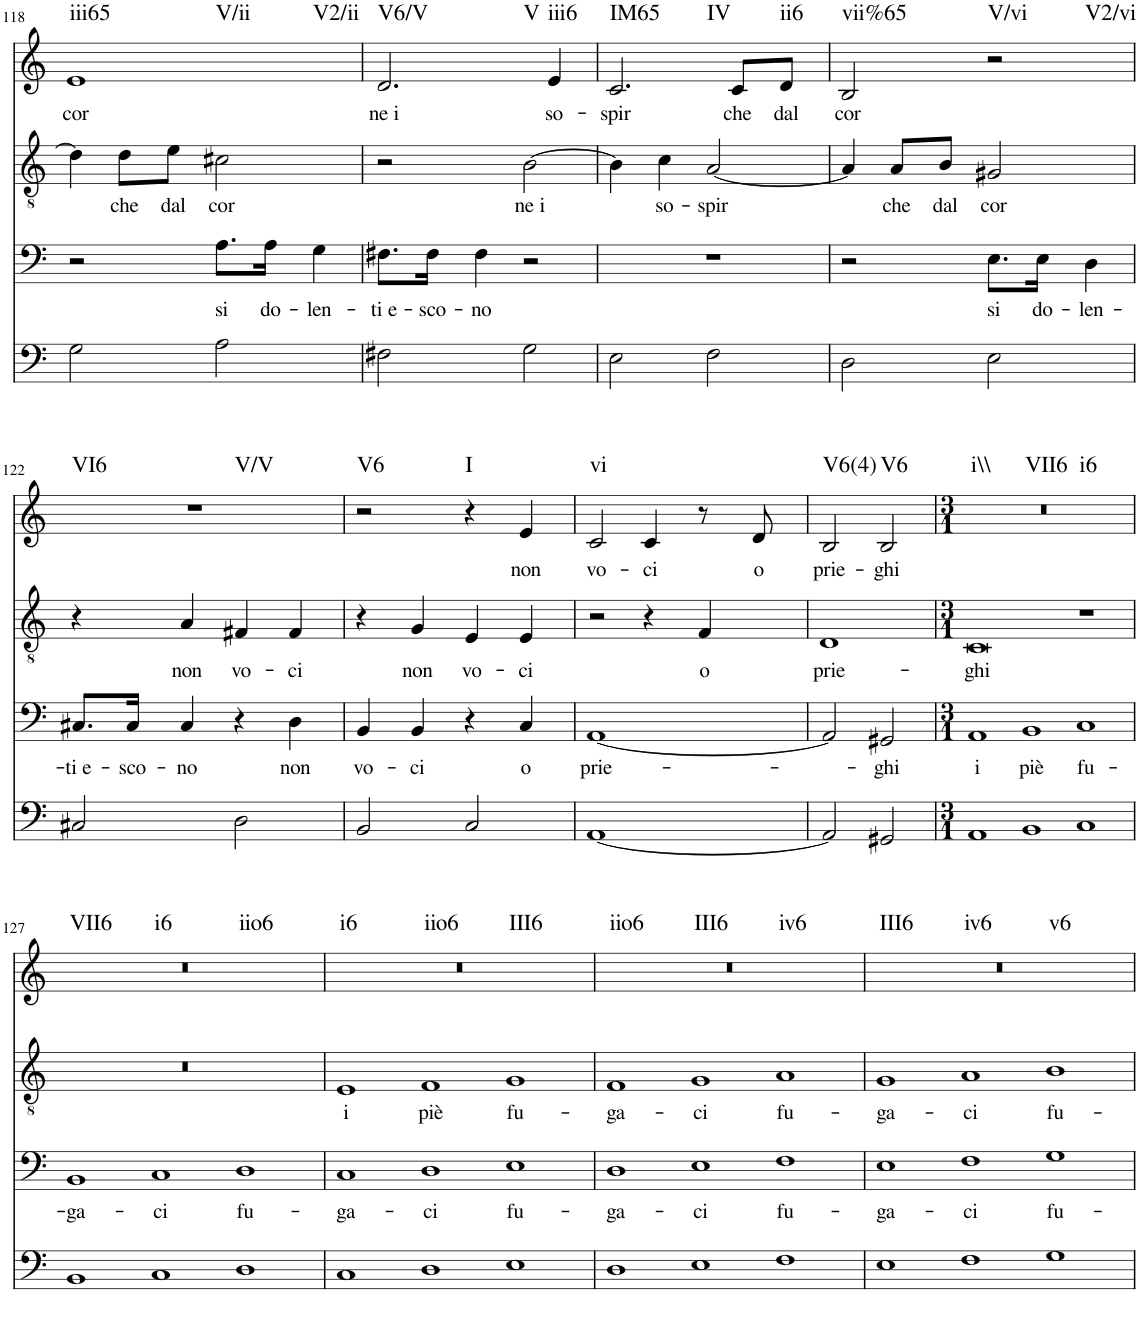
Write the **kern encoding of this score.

**kern	**kern	**text	**kern	**text	**kern	**text	**harte
*part4	*part3	*part3	*part2	*part2	*part1	*part1	*part1
*staff4	*staff3	*staff3	*staff2	*staff2	*staff1	*staff1	*
*I"unbenannt4	*I"unbenannt3	*	*I"unbenannt2	*	*I"unbenannt1	*	*
!!LO:PB:g=z
*clefF4	*clefF4	*	*clefGv2	*	*clefG2	*	*
*k[]	*k[]	*	*k[]	*	*k[]	*	*
*M4/4	*M4/4	*	*M4/4	*	*M4/4	*	*
=118	=118	=118	=118	=118	=118	=118	=118
!	!	!	!	!	!	!LO:LY:b	!LO:H:n=1:kt=iii65
!	!	!	!	!	!	!	!LO:H:n=2:kt=V/ii
!	!	!	!	!	!	!	!LO:H:n=3:kt=V2/ii
2G\	2r	.	4d\]	.	1e	cor	N N N
!	!	!	!	!LO:LY:b	!	!	!
.	.	.	8d\L	che	.	.	.
!	!	!	!	!LO:LY:b	!	!	!
.	.	.	8e\J	dal	.	.	.
!	!	!LO:LY:b	!	!LO:LY:b	!	!	!
2A\	8.A\L	si	2c#X\	cor	.	.	.
!	!	!LO:LY:b	!	!	!	!	!
.	16A\Jk	do-	.	.	.	.	.
!	!	!LO:LY:b	!	!	!	!	!
.	4G\	len-	.	.	.	.	.
=119	=119	=119	=119	=119	=119	=119	=119
!	!	!LO:LY:b	!	!	!	!LO:LY:b	!LO:H:n=1:kt=V6/V
!	!	!	!	!	!	!	!LO:H:n=2:kt=V
2F#X\	8.F#X\L	ti e-	2r	.	2.d/	ne i	N N
!	!	!LO:LY:b	!	!	!	!	!
.	16F#\Jk	sco-	.	.	.	.	.
!	!	!LO:LY:b	!	!	!	!	!
.	4F#\	no	.	.	.	.	.
!	!	!	!	!LO:LY:b	!	!	!
2G\	2r	.	[2B\	ne i	.	.	.
!	!	!	!	!	!	!LO:LY:b	!LO:H:kt=iii6
.	.	.	.	.	4e/	so-	N
=120	=120	=120	=120	=120	=120	=120	=120
!	!	!	!	!	!	!LO:LY:b	!LO:H:n=1:kt=IM65
!	!	!	!	!	!	!	!LO:H:n=2:kt=IV
2E\	1r	.	4B\]	.	2.c/	spir	N N
!	!	!	!	!LO:LY:b	!	!	!
.	.	.	4c\	so-	.	.	.
!	!	!	!	!LO:LY:b	!	!	!
2F\	.	.	[2A/	spir	.	.	.
!	!	!	!	!	!	!LO:LY:b	!
.	.	.	.	.	8c/L	che	.
!	!	!	!	!	!	!LO:LY:b	!LO:H:kt=ii6
.	.	.	.	.	8d/J	dal	N
=121	=121	=121	=121	=121	=121	=121	=121
!	!	!	!	!	!	!LO:LY:b	!LO:H:kt=vii%65
2D\	2r	.	4A/]	.	2B/	cor	N
!	!	!	!	!LO:LY:b	!	!	!
.	.	.	8A/L	che	.	.	.
!	!	!	!	!LO:LY:b	!	!	!
.	.	.	8B/J	dal	.	.	.
!	!	!LO:LY:b	!	!LO:LY:b	!	!	!LO:H:n=1:kt=V/vi
!	!	!	!	!	!	!	!LO:H:n=2:kt=V2/vi
2E\	8.E\L	si	2G#X/	cor	2r	.	N N
!	!	!LO:LY:b	!	!	!	!	!
.	16E\Jk	do-	.	.	.	.	.
!	!	!LO:LY:b	!	!	!	!	!
.	4D\	len-	.	.	.	.	.
!!LO:LB:g=z
=122	=122	=122	=122	=122	=122	=122	=122
!	!	!LO:LY:b	!	!	!	!	!LO:H:n=1:kt=VI6
!	!	!	!	!	!	!	!LO:H:n=2:kt=V/V
2C#X/	8.C#X/L	ti e-	4r	.	1r	.	N N
!	!	!LO:LY:b	!	!	!	!	!
.	16C#/Jk	sco-	.	.	.	.	.
!	!	!LO:LY:b	!	!LO:LY:b	!	!	!
.	4C#/	no	4A/	non	.	.	.
!	!	!	!	!LO:LY:b	!	!	!
2D\	4r	.	4F#X/	vo-	.	.	.
!	!	!LO:LY:b	!	!LO:LY:b	!	!	!
.	4D\	non	4F#/	ci	.	.	.
=123	=123	=123	=123	=123	=123	=123	=123
!	!	!LO:LY:b	!	!	!	!	!LO:H:kt=V6
2BB/	4BB/	vo-	4r	.	2r	.	N
!	!	!LO:LY:b	!	!LO:LY:b	!	!	!
.	4BB/	ci	4G/	non	.	.	.
!	!	!	!	!LO:LY:b	!	!	!LO:H:kt=I
2C/	4r	.	4E/	vo-	4r	.	N
!	!	!LO:LY:b	!	!LO:LY:b	!	!LO:LY:b	!
.	4C/	o	4E/	ci	4e/	non	.
=124	=124	=124	=124	=124	=124	=124	=124
!	!	!LO:LY:b	!	!	!	!LO:LY:b	!LO:H:kt=vi
[1AA	[1AA	prie-	2r	.	2c/	vo-	N
!	!	!	!	!	!	!LO:LY:b	!
.	.	.	4r	.	4c/	ci	.
!	!	!	!	!LO:LY:b	!	!	!
.	.	.	4F/	o	8r	.	.
!	!	!	!	!	!	!LO:LY:b	!
.	.	.	.	.	8d/	o	.
=125	=125	=125	=125	=125	=125	=125	=125
!	!	!	!	!LO:LY:b	!	!LO:LY:b	!LO:H:kt=V6(4)
2AA/]	2AA/]	.	1D	prie-	2B/	prie-	N
!	!	!LO:LY:b	!	!	!	!LO:LY:b	!LO:H:kt=V6
2GG#X/	2GG#X/	ghi	.	.	2B/	ghi	N
=126	=126	=126	=126	=126	=126	=126	=126
*M3/1	*M3/1	*	*M3/1	*	*M3/1	*	*
!	!	!LO:LY:b	!	!LO:LY:b	!	!	!LO:H:n=1:kt=i\\
!	!	!	!	!	!	!	!LO:H:n=2:kt=VII6
!	!	!	!	!	!	!	!LO:H:n=3:kt=i6
1AA	1AA	i	0C	ghi	0.r	.	N N N
!	!	!LO:LY:b	!	!	!	!	!
1BB	1BB	piè	.	.	.	.	.
!	!	!LO:LY:b	!	!	!	!	!
1C	1C	fu-	1r	.	.	.	.
!!LO:LB:g=z
=127	=127	=127	=127	=127	=127	=127	=127
!	!	!LO:LY:b	!	!	!	!	!LO:H:n=1:kt=VII6
!	!	!	!	!	!	!	!LO:H:n=2:kt=i6
!	!	!	!	!	!	!	!LO:H:n=3:kt=iio6
1BB	1BB	ga-	0.r	.	0.r	.	N N N
!	!	!LO:LY:b	!	!	!	!	!
1C	1C	ci	.	.	.	.	.
!	!	!LO:LY:b	!	!	!	!	!
1D	1D	fu-	.	.	.	.	.
=128	=128	=128	=128	=128	=128	=128	=128
!	!	!LO:LY:b	!	!LO:LY:b	!	!	!LO:H:n=1:kt=i6
!	!	!	!	!	!	!	!LO:H:n=2:kt=iio6
!	!	!	!	!	!	!	!LO:H:n=3:kt=III6
1C	1C	ga-	1E	i	0.r	.	N N N
!	!	!LO:LY:b	!	!LO:LY:b	!	!	!
1D	1D	ci	1F	piè	.	.	.
!	!	!LO:LY:b	!	!LO:LY:b	!	!	!
1E	1E	fu-	1G	fu-	.	.	.
=129	=129	=129	=129	=129	=129	=129	=129
!	!	!LO:LY:b	!	!LO:LY:b	!	!	!LO:H:n=1:kt=iio6
!	!	!	!	!	!	!	!LO:H:n=2:kt=III6
!	!	!	!	!	!	!	!LO:H:n=3:kt=iv6
1D	1D	ga-	1F	ga-	0.r	.	N N N
!	!	!LO:LY:b	!	!LO:LY:b	!	!	!
1E	1E	ci	1G	ci	.	.	.
!	!	!LO:LY:b	!	!LO:LY:b	!	!	!
1F	1F	fu-	1A	fu-	.	.	.
=130	=130	=130	=130	=130	=130	=130	=130
!	!	!LO:LY:b	!	!LO:LY:b	!	!	!LO:H:n=1:kt=III6
!	!	!	!	!	!	!	!LO:H:n=2:kt=iv6
!	!	!	!	!	!	!	!LO:H:n=3:kt=v6
1E	1E	ga-	1G	ga-	0.r	.	N N N
!	!	!LO:LY:b	!	!LO:LY:b	!	!	!
1F	1F	ci	1A	ci	.	.	.
!	!	!LO:LY:b	!	!LO:LY:b	!	!	!
1G	1G	fu-	1B	fu-	.	.	.
=	=	=	=	=	=	=	=
*-	*-	*-	*-	*-	*-	*-	*-
